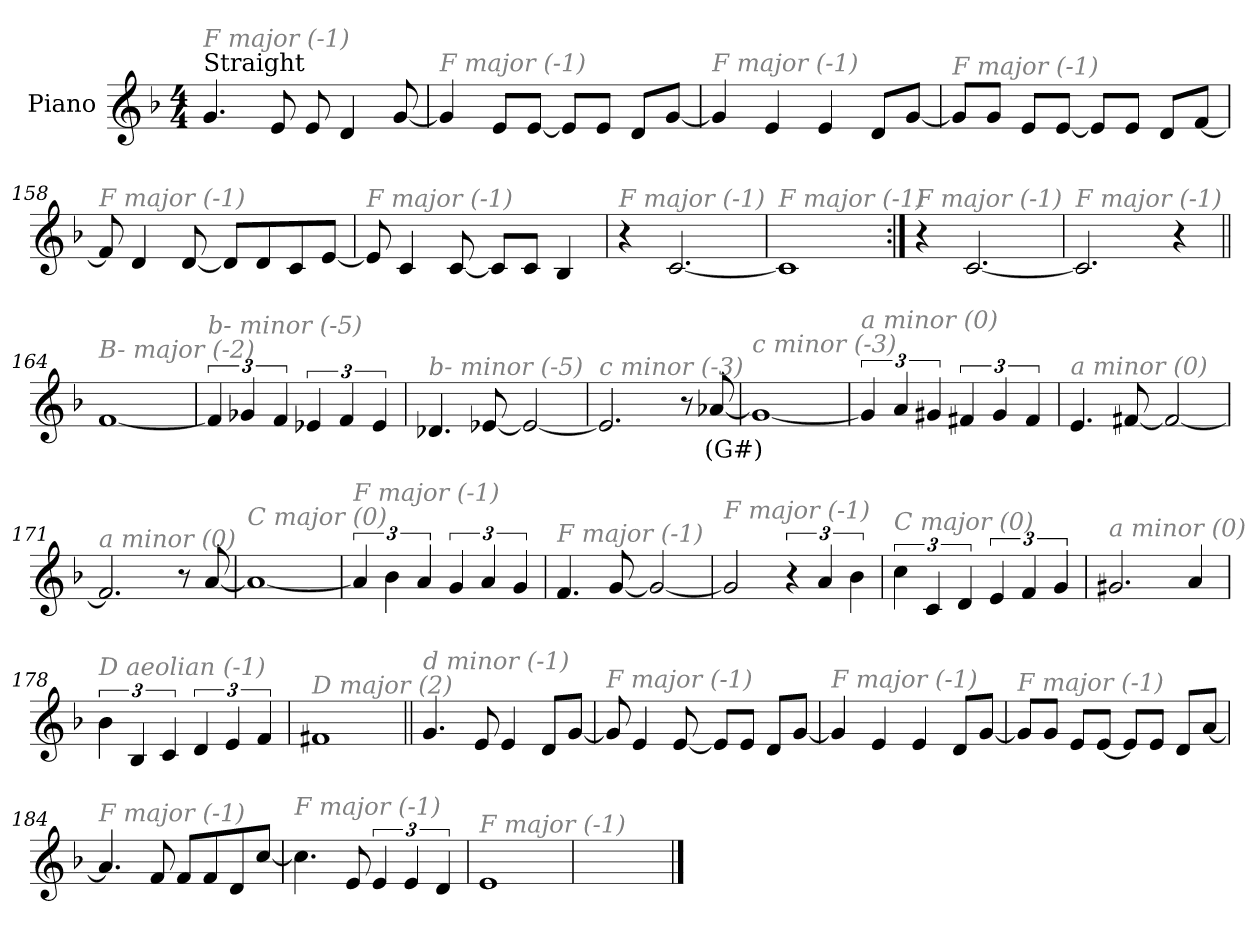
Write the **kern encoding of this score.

**kern	**text
*part1	*part1
*staff1	*staff1
*I"Piano	*
*I'Pno.	*
*clefG2	*
*k[b-]	*
*M4/4	*
*MM114	*
=1	=1
!LO:TX:a:t=Straight	!
!LO:TX:i:color=#808080:t=F major (-1)	!
4.g/	.
8e/	.
8e/	.
4d/	.
[8g/	.
=155	=155
!LO:TX:i:color=#808080:t=F major (-1)	!
4g/]	.
8e/L	.
[8e/J	.
8e/L]	.
8e/J	.
8d/L	.
[8g/J	.
=156	=156
!LO:TX:i:color=#808080:t=F major (-1)	!
4g/]	.
4e/	.
4e/	.
8d/L	.
[8g/J	.
=157	=157
!LO:TX:i:color=#808080:t=F major (-1)	!
8g/L]	.
8g/J	.
8e/L	.
[8e/J	.
8e/L]	.
8e/J	.
8d/L	.
[8f/J	.
!!LO:LB:g=z
=158	=158
!LO:TX:i:color=#808080:t=F major (-1)	!
8f/]	.
4d/	.
[8d/	.
8d/L]	.
8d/	.
8c/	.
[8e/J	.
=159	=159
!LO:TX:i:color=#808080:t=F major (-1)	!
8e/]	.
4c/	.
[8c/	.
8c/L]	.
8c/J	.
4B-/	.
=160	=160
!LO:TX:i:color=#808080:t=F major (-1)	!
4r	.
[2.c/	.
=161	=161
!LO:TX:i:color=#808080:t=F major (-1)	!
1c]	.
!!LO:LB:g=z
=162:|!	=162:|!
!LO:TX:i:color=#808080:t=F major (-1)	!
4r	.
[2.c/	.
=163	=163
!LO:TX:i:color=#808080:t=F major (-1)	!
2.c/]	.
4r	.
=164||	=164||
!LO:TX:i:color=#808080:t=B- major (-2)	!
[1f	.
=165	=165
!LO:TX:i:color=#808080:t=b- minor (-5)	!
6f/]	.
6g-X/	.
6f/	.
6e-X/	.
6f/	.
6e-/	.
!!LO:LB:g=z
=166	=166
!LO:TX:i:color=#808080:t=b- minor (-5)	!
4.d-X/	.
[8e-X/	.
2e-/_	.
=167	=167
!LO:TX:i:color=#808080:t=c minor (-3)	!
2.e-/]	.
8r	.
[8a-Xi/	(G#)
=168	=168
!LO:TX:i:color=#808080:t=c minor (-3)	!
1g#_	.
=169	=169
!LO:TX:i:color=#808080:t=a minor (0)	!
6g#/]	.
6a/	.
6g#X/	.
6f#X/	.
6g#/	.
6f#/	.
!!LO:LB:g=z
=170	=170
!LO:TX:i:color=#808080:t=a minor (0)	!
4.e/	.
[8f#X/	.
2f#/_	.
=171	=171
!LO:TX:i:color=#808080:t=a minor (0)	!
2.f#/]	.
8r	.
[8a/	.
=172	=172
!LO:TX:i:color=#808080:t=C major (0)	!
1a_	.
=173	=173
!LO:TX:i:color=#808080:t=F major (-1)	!
6a/]	.
6b-\	.
6a/	.
6g/	.
6a/	.
6g/	.
!!LO:LB:g=z
=174	=174
!LO:TX:i:color=#808080:t=F major (-1)	!
4.f/	.
[8g/	.
2g/_	.
=175	=175
!LO:TX:i:color=#808080:t=F major (-1)	!
2g/]	.
6r	.
6a/	.
6b-\	.
=176	=176
!LO:TX:i:color=#808080:t=C major (0)	!
6cc\	.
6c/	.
6d/	.
6e/	.
6f/	.
6g/	.
=177	=177
!LO:TX:i:color=#808080:t=a minor (0)	!
2.g#X/	.
4a/	.
=178	=178
!LO:TX:i:color=#808080:t=D aeolian (-1)	!
6b-\	.
6B-/	.
6c/	.
6d/	.
6e/	.
6f/	.
=179	=179
!LO:TX:i:color=#808080:t=D major (2)	!
1f#X	.
!!LO:LB:g=z
=180||	=180||
!LO:TX:i:color=#808080:t=d minor (-1)	!
4.g/	.
8e/	.
4e/	.
8d/L	.
[8g/J	.
=181	=181
!LO:TX:i:color=#808080:t=F major (-1)	!
8g/]	.
4e/	.
[8e/	.
8e/L]	.
8e/J	.
8d/L	.
[8g/J	.
=182	=182
!LO:TX:i:color=#808080:t=F major (-1)	!
4g/]	.
4e/	.
4e/	.
8d/L	.
[8g/J	.
=183	=183
!LO:TX:i:color=#808080:t=F major (-1)	!
8g/L]	.
8g/J	.
8e/L	.
[8e/J	.
8e/L]	.
8e/J	.
8d/L	.
[8a/J	.
!!LO:LB:g=z
=184	=184
!LO:TX:i:color=#808080:t=F major (-1)	!
4.a/]	.
8f/	.
8f/L	.
8f/	.
8d/	.
[8cc/J	.
=185	=185
!LO:TX:i:color=#808080:t=F major (-1)	!
4.cc\]	.
8e/	.
6e/	.
6e/	.
6d/	.
=186	=186
!LO:TX:i:color=#808080:t=F major (-1)	!
1e	.
=187	=187
1ryy	.
==	==
*-	*-
